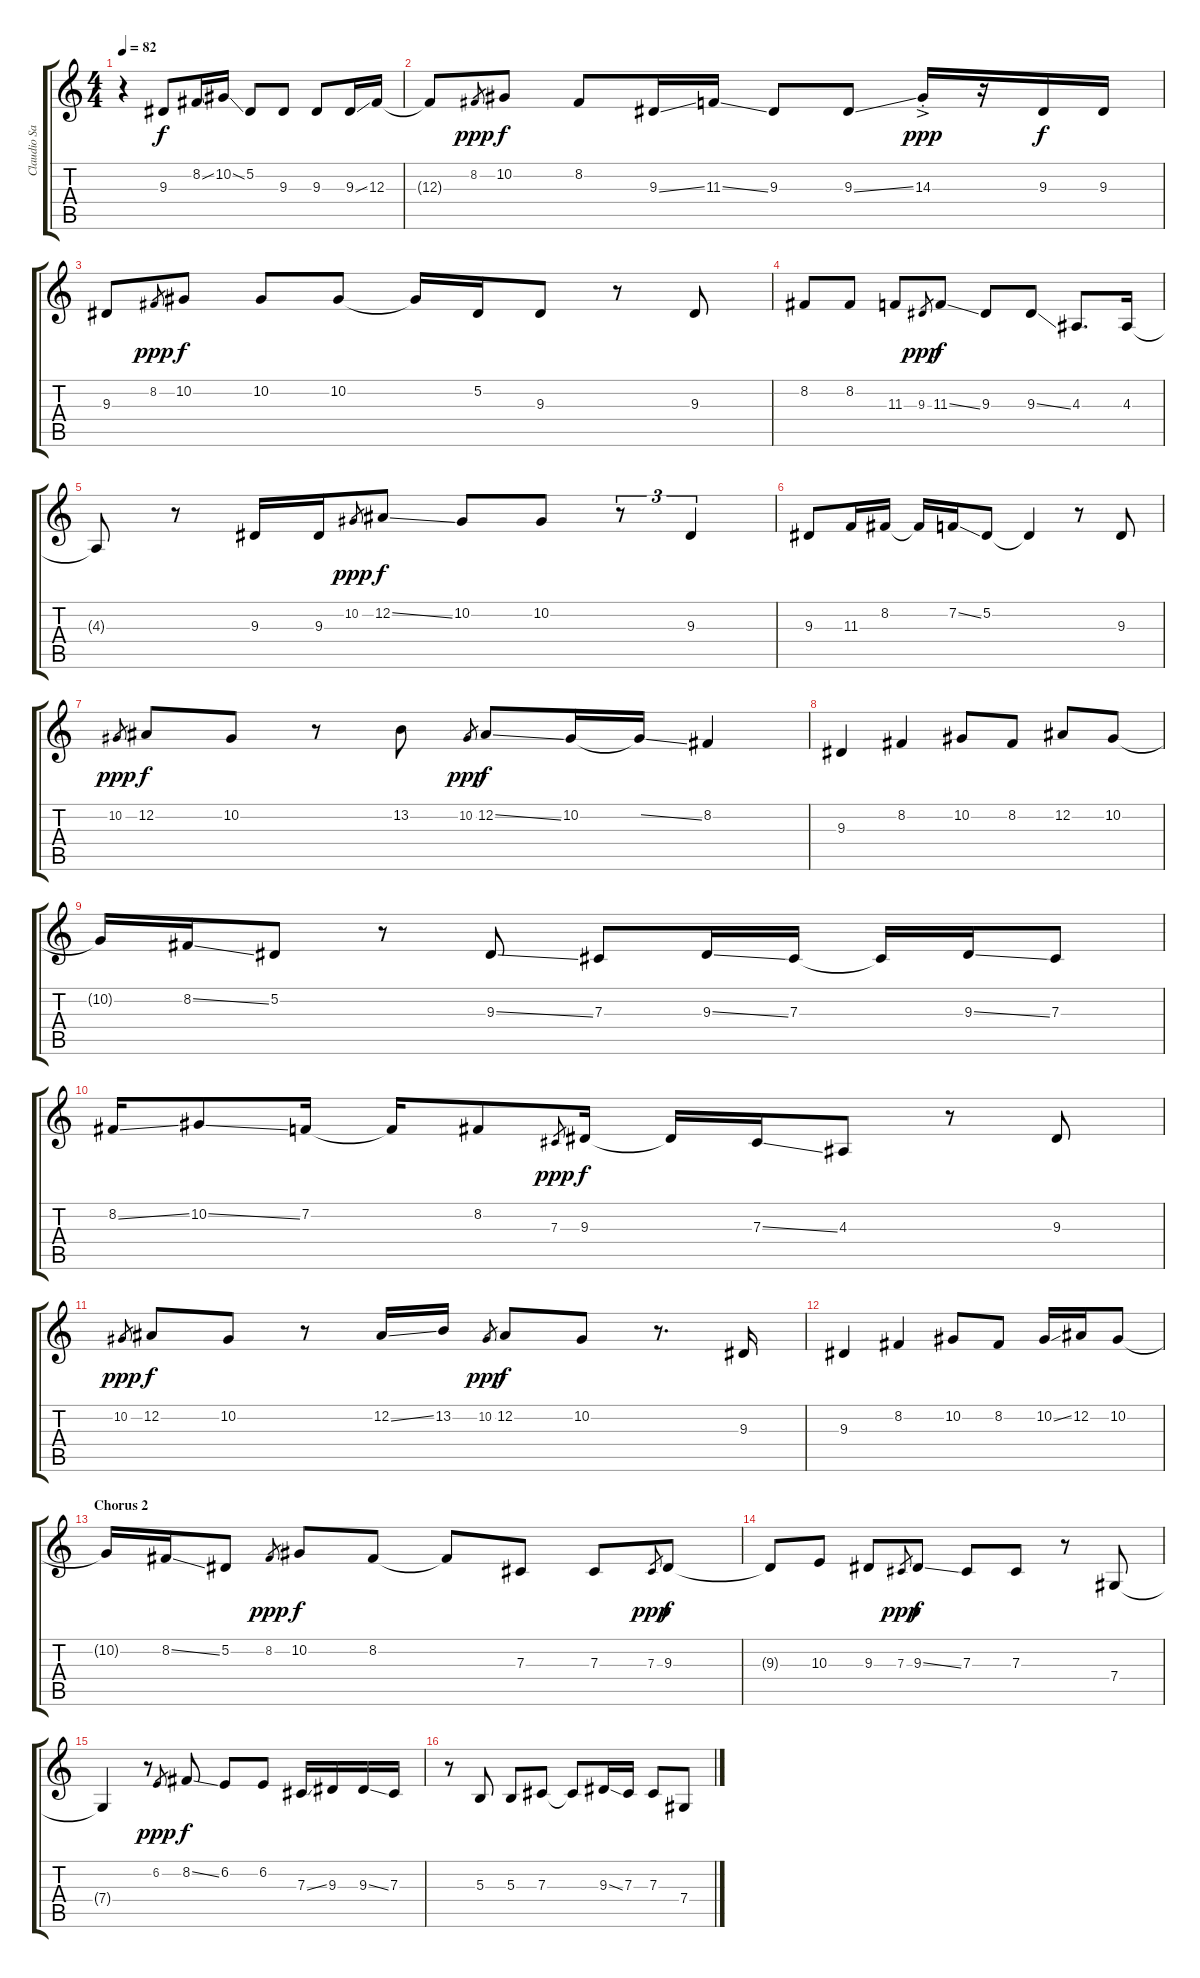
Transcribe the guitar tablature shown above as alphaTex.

\track ("Claudio Sanchez (Vocals)" "Claudio Sa") {instrument violin}
\staff {score tabs}
\tuning (Eb4 Bb3 Gb3 Db3 Ab2 Eb2) {hide}
\ts (4 4)
\tempo 82
\clef g2
\ks c
r.4{dy f} 9.3.8 8.2{ss}.16 10.2{ss}.16 5.2.8 9.3.8 9.3.8 9.3{ss}.16 12.3.16 |
12.3{t}.8 8.2.8{gr dy ppp} 10.2.8{dy f} 8.2.8 9.3{ss}.16 11.3{ss}.16 9.3.8 9.3{ss}.8 14.3{ac st}.16{dy ppp} r.16 9.3.16{dy f} 9.3.16 |
9.3.8 8.2.8{gr dy ppp} 10.2.8{dy f} 10.2.8 10.2.8 10.2{t}.16 5.2.16 9.3.8 r.8 9.3.8 |
8.2.8 8.2.8 11.3.8 9.3.8{gr dy ppp} 11.3{ss}.8{dy f} 9.3.8 9.3{ss}.8 4.3.8{d} 4.3.16 |
4.3{t}.8 r.8 9.3.16 9.3.16 10.2.8{gr dy ppp} 12.2{ss}.8{dy f} 10.2.8 10.2.8 r.8{tu (3 2)} 9.3.4{tu (3 2)} |
9.3.8 11.3.16 8.2.16 8.2{t}.16 7.2{ss}.16 5.2.8 5.2{t}.4 r.8 9.3.8 |
10.2.8{gr dy ppp} 12.2.8{dy f} 10.2.8 r.8 13.2.8 10.2.8{gr dy ppp} 12.2{ss}.8{dy f} 10.2.16 10.2{ss t}.16 8.2.4 |
9.3.4 8.2.4 10.2.8 8.2.8 12.2.8 10.2.8 |
10.2{t}.16 8.2{ss}.16 5.2.8 r.8 9.3{ss}.8 7.3.8 9.3{ss}.16 7.3.16 7.3{t}.16 9.3{ss}.16 7.3.8 |
8.2{ss}.16 10.2{ss}.8 7.2.16 7.2{t}.16 8.2.8 7.3.8{gr dy ppp} 9.3.16{dy f} 9.3{t}.16 7.3{ss}.16 4.3.8 r.8 9.3.8 |
10.2.8{gr dy ppp} 12.2.8{dy f} 10.2.8 r.8 12.2{ss}.16 13.2.16 10.2.8{gr dy ppp} 12.2.8{dy f} 10.2.8 r.8{d} 9.3.16 |
9.3.4 8.2.4 10.2.8 8.2.8 10.2{ss}.16 12.2.16 10.2.8 |
\section ("" "Chorus 2")
10.2{t}.16 8.2{ss}.16 5.2.8 8.2.8{gr dy ppp} 10.2.8{dy f} 8.2.8 8.2{t}.8 7.3.8 7.3.8 7.3.8{gr dy ppp} 9.3.8{dy f} |
9.3{t}.8 10.3.8 9.3.8 7.3.8{gr dy ppp} 9.3{ss}.8{dy f} 7.3.8 7.3.8 r.8 7.4.8 |
7.4{t}.4 r.8 6.2.8{gr dy ppp} 8.2{ss}.8{dy f} 6.2.8 6.2.8 7.3{ss}.16 9.3.16 9.3{ss}.16 7.3.16 |
r.8 5.3.8 5.3.8 7.3.8 7.3{t}.8 9.3{ss}.16 7.3.16 7.3.8 7.4.8
